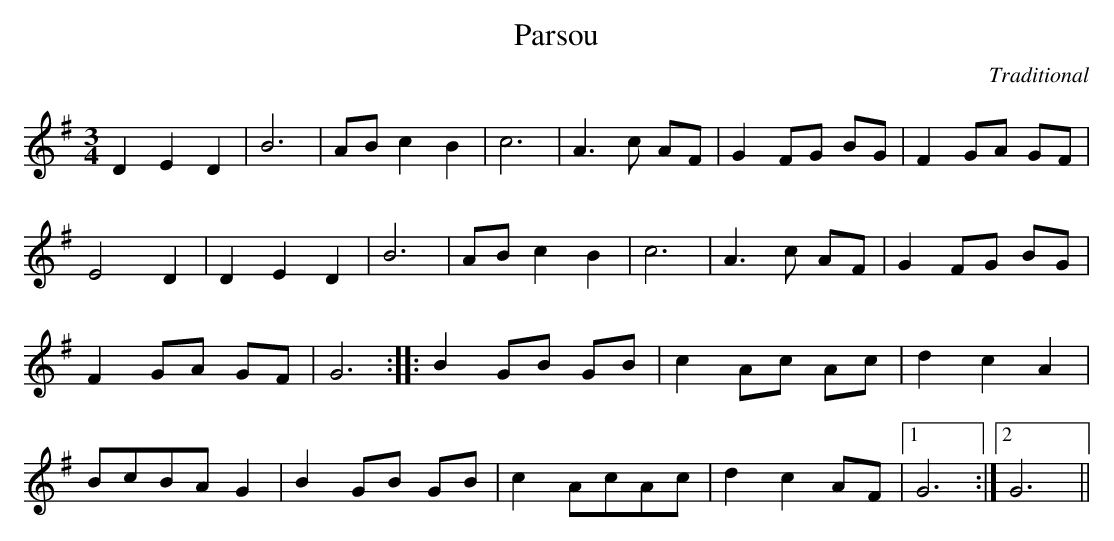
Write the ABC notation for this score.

X:1
T:Parsou
M:3/4
L:1/4
C:Traditional
K:G
DED | B3 | A/B/cB | c3 | A>c  A/F/ | GF/G/ B/G/ | FG/A/ G/F/ |
E2 D | DED | B3 | A/B/cB | c3 | A>c A/F/ | GF/G/ B/G/ |
FG/A/ G/F/ | G3 :: BG/B/ G/B/ | cA/c/ A/c/ | dcA |
B/c/B/A/G | BG/B/ G/B/ | cA/c/A/c/ | dcA/F/ |1 G3 :|2 G3 ||
